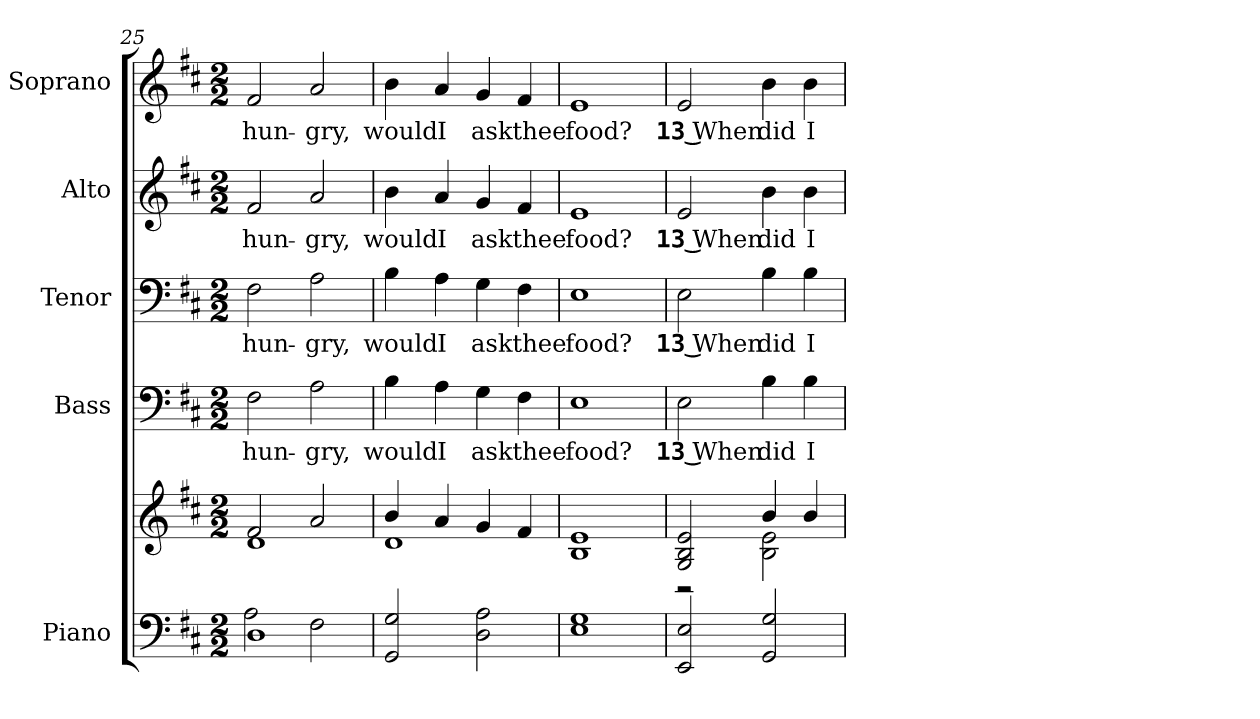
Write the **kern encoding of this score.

**kern	**kern	**kern	**text	**kern	**text	**kern	**text	**kern	**text
*part5	*part5	*part4	*part4	*part3	*part3	*part2	*part2	*part1	*part1
*staff6	*staff5	*staff4	*staff4	*staff3	*staff3	*staff2	*staff2	*staff1	*staff1
*I"Piano	*	*I"Bass	*	*I"Tenor	*	*I"Alto	*	*I"Soprano	*
*I'Pno.	*	*I'B.	*	*I'T.	*	*I'A.	*	*I'S.	*
*clefF4	*clefG2	*clefF4	*	*clefF4	*	*clefG2	*	*clefG2	*
*k[f#c#]	*k[f#c#]	*k[f#c#]	*	*k[f#c#]	*	*k[f#c#]	*	*k[f#c#]	*
*D:	*D:	*D:	*	*D:	*	*D:	*	*D:	*
*M2/2	*M2/2	*M2/2	*	*M2/2	*	*M2/2	*	*M2/2	*
=25	=25	=25	=25	=25	=25	=25	=25	=25	=25
*^	*^	*	*	*	*	*	*	*	*
!	!	!	!	!	!LO:LY:b:color=#000000	!	!	!	!	!	!
!	!	!	!	!	!	!	!LO:LY:b:color=#000000	!	!	!	!
!	!	!	!	!	!	!	!	!	!LO:LY:b:color=#000000	!	!
!	!	!	!	!	!	!	!	!	!	!	!LO:LY:b:color=#000000
1Di	2Ai\	2f#i/	1di	2F#i\	hun-	2F#i\	hun-	2f#i/	hun-	2f#i/	hun-
!	!	!	!	!	!LO:LY:b:color=#000000	!	!	!	!	!	!
!	!	!	!	!	!	!	!LO:LY:b:color=#000000	!	!	!	!
!	!	!	!	!	!	!	!	!	!LO:LY:b:color=#000000	!	!
!	!	!	!	!	!	!	!	!	!	!	!LO:LY:b:color=#000000
.	2F#i\	2ai/	.	2Ai\	-gry,	2Ai\	-gry,	2ai/	-gry,	2ai/	-gry,
*v	*v	*	*	*	*	*	*	*	*	*	*
!!LO:PB:g=z
=26	=26	=26	=26	=26	=26	=26	=26	=26	=26	=26
*^	*	*	*	*	*	*	*	*	*	*
!	!	!	!	!	!LO:LY:b:color=#000000	!	!	!	!	!	!
*v	*v	*	*	*	*	*	*	*	*	*	*
*^	*	*	*	*	*	*	*	*	*	*
!	!	!	!	!	!	!	!LO:LY:b:color=#000000	!	!	!	!
*v	*v	*	*	*	*	*	*	*	*	*	*
*^	*	*	*	*	*	*	*	*	*	*
!	!	!	!	!	!	!	!	!	!LO:LY:b:color=#000000	!	!
*v	*v	*	*	*	*	*	*	*	*	*	*
*^	*	*	*	*	*	*	*	*	*	*
!	!	!	!	!	!	!	!	!	!	!	!LO:LY:b:color=#000000
*v	*v	*	*	*	*	*	*	*	*	*	*
2GGi/ 2Gi	4bi/	1di	4Bi\	would	4Bi\	would	4bi\	would	4bi\	would
!	!	!	!	!LO:LY:b:color=#000000	!	!	!	!	!	!
!	!	!	!	!	!	!LO:LY:b:color=#000000	!	!	!	!
!	!	!	!	!	!	!	!	!LO:LY:b:color=#000000	!	!
!	!	!	!	!	!	!	!	!	!	!LO:LY:b:color=#000000
.	4ai/	.	4Ai\	I	4Ai\	I	4ai/	I	4ai/	I
!	!	!	!	!LO:LY:b:color=#000000	!	!	!	!	!	!
!	!	!	!	!	!	!LO:LY:b:color=#000000	!	!	!	!
!	!	!	!	!	!	!	!	!LO:LY:b:color=#000000	!	!
!	!	!	!	!	!	!	!	!	!	!LO:LY:b:color=#000000
2Di\ 2Ai	4gi/	.	4Gi\	ask	4Gi\	ask	4gi/	ask	4gi/	ask
!	!	!	!	!LO:LY:b:color=#000000	!	!	!	!	!	!
!	!	!	!	!	!	!LO:LY:b:color=#000000	!	!	!	!
!	!	!	!	!	!	!	!	!LO:LY:b:color=#000000	!	!
!	!	!	!	!	!	!	!	!	!	!LO:LY:b:color=#000000
.	4f#i/	.	4F#i\	thee	4F#i\	thee	4f#i/	thee	4f#i/	thee
*	*v	*v	*	*	*	*	*	*	*	*
=27	=27	=27	=27	=27	=27	=27	=27	=27	=27
!	!	!	!LO:LY:b:color=#000000	!	!	!	!	!	!
!	!	!	!	!	!LO:LY:b:color=#000000	!	!	!	!
!	!	!	!	!	!	!	!LO:LY:b:color=#000000	!	!
!	!	!	!	!	!	!	!	!	!LO:LY:b:color=#000000
1Ei 1Gi	1Bi 1ei	1Ei	food?	1Ei	food?	1ei	food?	1ei	food?
=28	=28	=28	=28	=28	=28	=28	=28	=28	=28
*	*^	*	*	*	*	*	*	*	*
!	!	!	!	!LO:LY:b:color=#000000	!	!	!	!	!	!
!	!	!	!	!	!	!LO:LY:b:color=#000000	!	!	!	!
!	!	!	!	!	!	!	!	!LO:LY:b:color=#000000	!	!
!	!	!	!	!	!	!	!	!	!	!LO:LY:b:color=#000000
2EEi/ 2Ei	2Gi/ 2Bi 2ei	2r	2Ei\	13 When	2Ei\	13 When	2ei/	13 When	2ei/	13 When
!	!	!	!	!LO:LY:b:color=#000000	!	!	!	!	!	!
!	!	!	!	!	!	!LO:LY:b:color=#000000	!	!	!	!
!	!	!	!	!	!	!	!	!LO:LY:b:color=#000000	!	!
!	!	!	!	!	!	!	!	!	!	!LO:LY:b:color=#000000
2GGi/ 2Gi	4bi/	2Bi\ 2ei	4Bi\	did	4Bi\	did	4bi\	did	4bi\	did
!	!	!	!	!LO:LY:b:color=#000000	!	!	!	!	!	!
!	!	!	!	!	!	!LO:LY:b:color=#000000	!	!	!	!
!	!	!	!	!	!	!	!	!LO:LY:b:color=#000000	!	!
!	!	!	!	!	!	!	!	!	!	!LO:LY:b:color=#000000
.	4bi/	.	4Bi\	I	4Bi\	I	4bi\	I	4bi\	I
*	*v	*v	*	*	*	*	*	*	*	*
=	=	=	=	=	=	=	=	=	=
*-	*-	*-	*-	*-	*-	*-	*-	*-	*-
